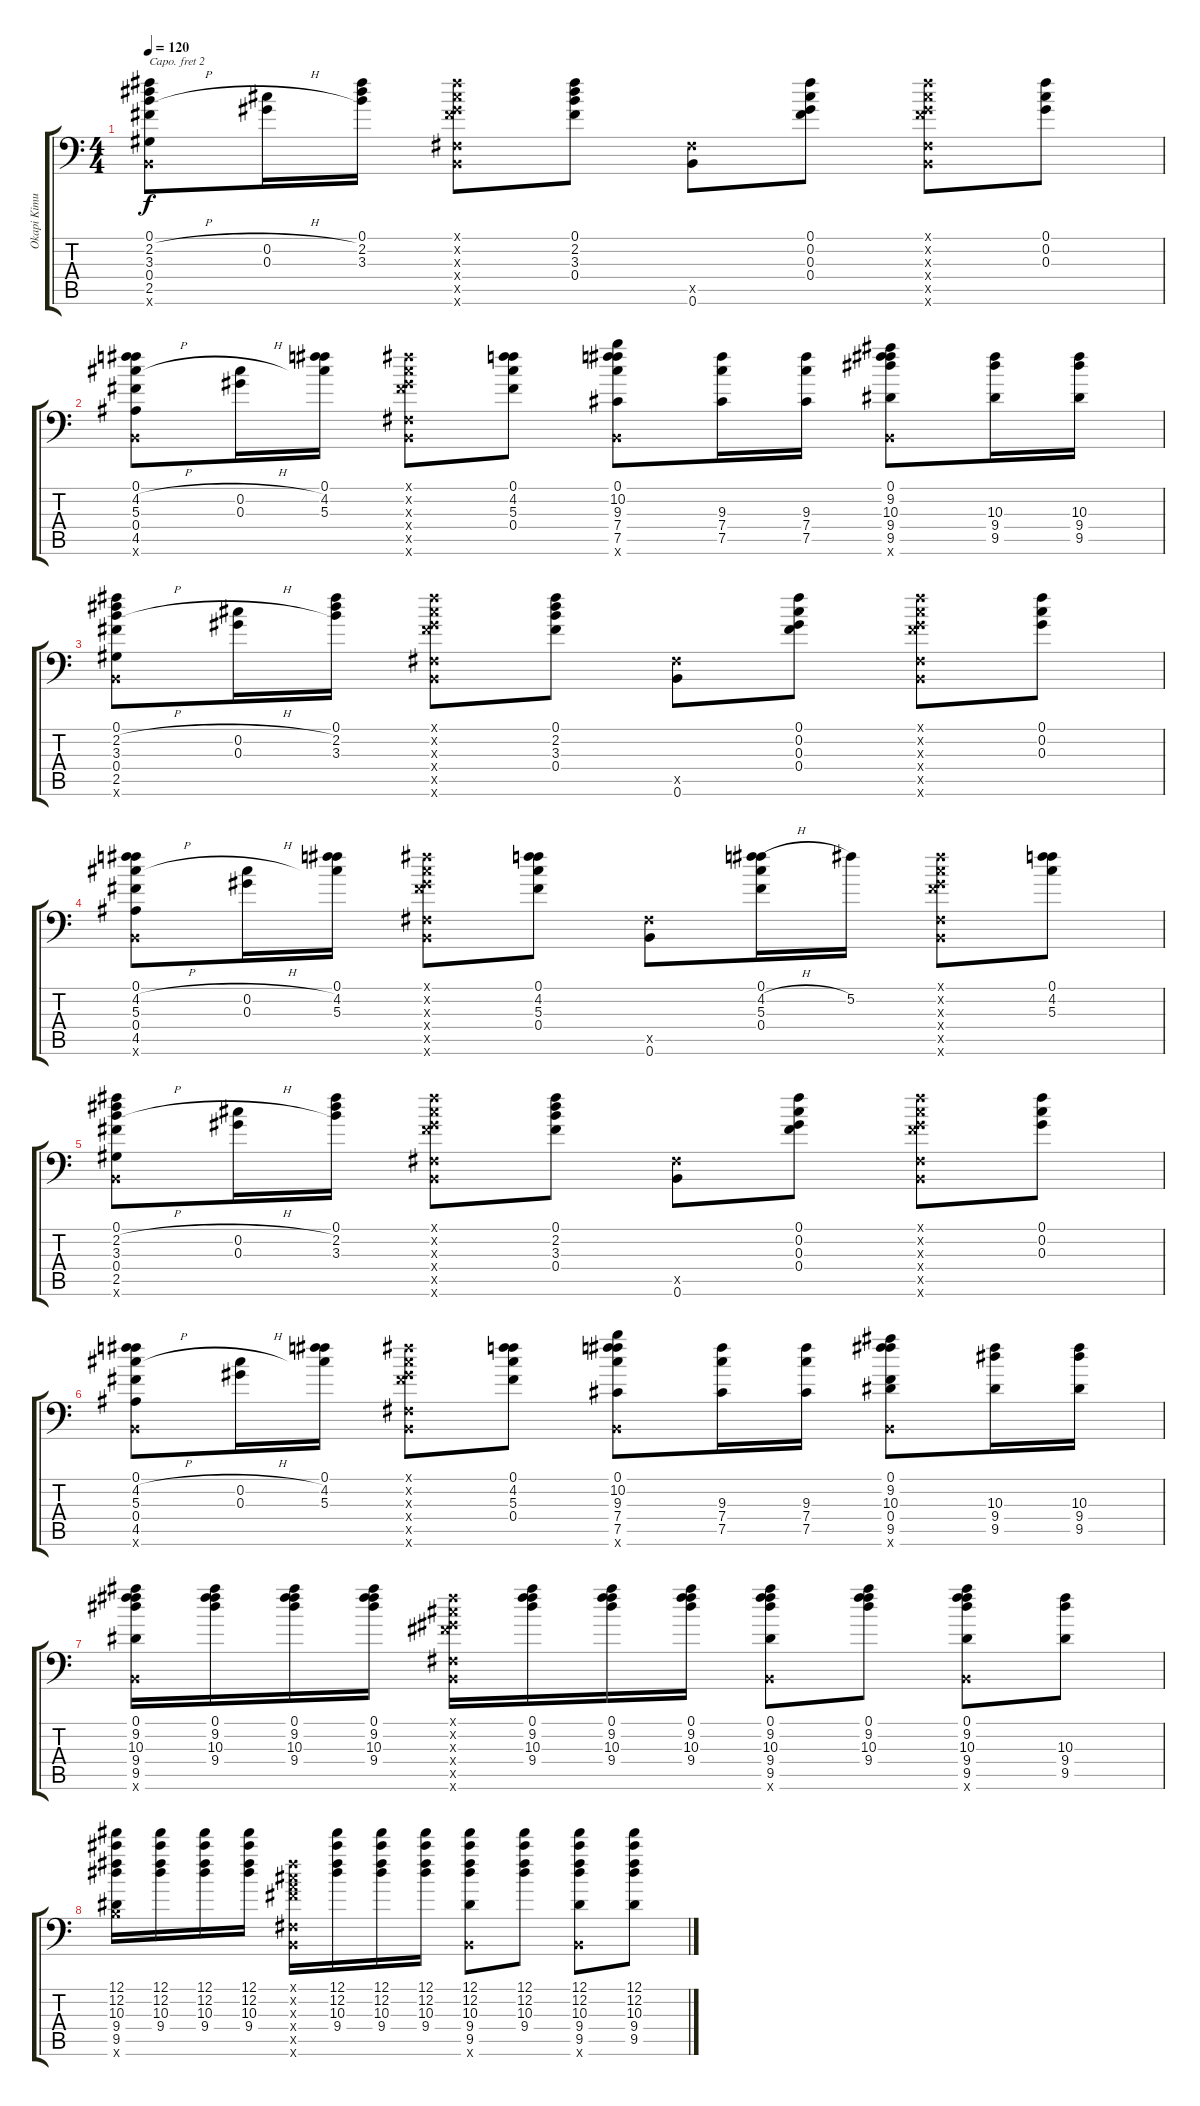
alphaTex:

\track ("Okapi Kimura" "Okapi Kimu") {instrument acousticguitarsteel}
\staff {score tabs}
\capo 2
\tuning (E4 B3 Gb3 E3 E2 A1) {hide}
\ts (4 4)
\tempo 120
\clef f4
\ks c
(0.1 2.2{h} 3.3{h} 0.4 2.5 0.6{x}).8{dy f} (0.2{h} 0.3{h}).16 (0.1 2.2 3.3).16 (0.1{x} 0.2{x} 0.3{x} 0.4{x} 0.5{x} 0.6{x}).8 (0.1 2.2 3.3 0.4).8 (0.5{x} 0.6).8 (0.1 0.2 0.3 0.4).8 (0.1{x} 0.2{x} 0.3{x} 0.4{x} 0.5{x} 0.6{x}).8 (0.1 0.2 0.3).8 |
(0.1 4.2{h} 5.3{h} 0.4 4.5 0.6{x}).8 (0.2{h} 0.3{h}).16 (0.1 4.2 5.3).16 (0.1{x} 0.2{x} 0.3{x} 0.4{x} 0.5{x} 0.6{x}).8 (0.1 4.2 5.3 0.4).8 (0.1 10.2 9.3 7.4 7.5 0.6{x}).8 (9.3 7.4 7.5).16 (9.3 7.4 7.5).16 (0.1 9.2 10.3 9.4 9.5 0.6{x}).8 (10.3 9.4 9.5).16 (10.3 9.4 9.5).16 |
(0.1 2.2{h} 3.3{h} 0.4 2.5 0.6{x}).8 (0.2{h} 0.3{h}).16 (0.1 2.2 3.3).16 (0.1{x} 0.2{x} 0.3{x} 0.4{x} 0.5{x} 0.6{x}).8 (0.1 2.2 3.3 0.4).8 (0.5{x} 0.6).8 (0.1 0.2 0.3 0.4).8 (0.1{x} 0.2{x} 0.3{x} 0.4{x} 0.5{x} 0.6{x}).8 (0.1 0.2 0.3).8 |
(0.1 4.2{h} 5.3{h} 0.4 4.5 0.6{x}).8 (0.2{h} 0.3{h}).16 (0.1 4.2 5.3).16 (0.1{x} 0.2{x} 0.3{x} 0.4{x} 0.5{x} 0.6{x}).8 (0.1 4.2 5.3 0.4).8 (0.5{x} 0.6).8 (0.1 4.2{h} 5.3 0.4).16 5.2.16 (0.1{x} 0.2{x} 0.3{x} 0.4{x} 0.5{x} 0.6{x}).8 (0.1 4.2 5.3).8 |
(0.1 2.2{h} 3.3{h} 0.4 2.5 0.6{x}).8 (0.2{h} 0.3{h}).16 (0.1 2.2 3.3).16 (0.1{x} 0.2{x} 0.3{x} 0.4{x} 0.5{x} 0.6{x}).8 (0.1 2.2 3.3 0.4).8 (0.5{x} 0.6).8 (0.1 0.2 0.3 0.4).8 (0.1{x} 0.2{x} 0.3{x} 0.4{x} 0.5{x} 0.6{x}).8 (0.1 0.2 0.3).8 |
(0.1 4.2{h} 5.3{h} 0.4 4.5 0.6{x}).8 (0.2{h} 0.3{h}).16 (0.1 4.2 5.3).16 (0.1{x} 0.2{x} 0.3{x} 0.4{x} 0.5{x} 0.6{x}).8 (0.1 4.2 5.3 0.4).8 (0.1 10.2 9.3 7.4 7.5 0.6{x}).8 (9.3 7.4 7.5).16 (9.3 7.4 7.5).16 (0.1 9.2 10.3 0.4 9.5 0.6{x}).8 (10.3 9.4 9.5).16 (10.3 9.4 9.5).16 |
(0.1 9.2 10.3 9.4 9.5 0.6{x}).16 (0.1 9.2 10.3 9.4).16 (0.1 9.2 10.3 9.4).16 (0.1 9.2 10.3 9.4).16 (0.1{x} 0.2{x} 0.3{x} 0.4{x} 0.5{x} 0.6{x}).16 (0.1 9.2 10.3 9.4).16 (0.1 9.2 10.3 9.4).16 (0.1 9.2 10.3 9.4).16 (0.1 9.2 10.3 9.4 9.5 0.6{x}).8 (0.1 9.2 10.3 9.4).8 (0.1 9.2 10.3 9.4 9.5 0.6{x}).8 (10.3 9.4 9.5).8 |
(12.1 12.2 10.3 9.4 9.5 12.6{x}).16 (12.1 12.2 10.3 9.4).16 (12.1 12.2 10.3 9.4).16 (12.1 12.2 10.3 9.4).16 (0.1{x} 0.2{x} 1.3{x} 0.4{x} 0.5{x} 0.6{x}).16 (12.1 12.2 10.3 9.4).16 (12.1 12.2 10.3 9.4).16 (12.1 12.2 10.3 9.4).16 (12.1 12.2 10.3 9.4 9.5 0.6{x}).8 (12.1 12.2 10.3 9.4).8 (12.1 12.2 10.3 9.4 9.5 0.6{x}).8 (12.1 12.2 10.3 9.4 9.5).8
